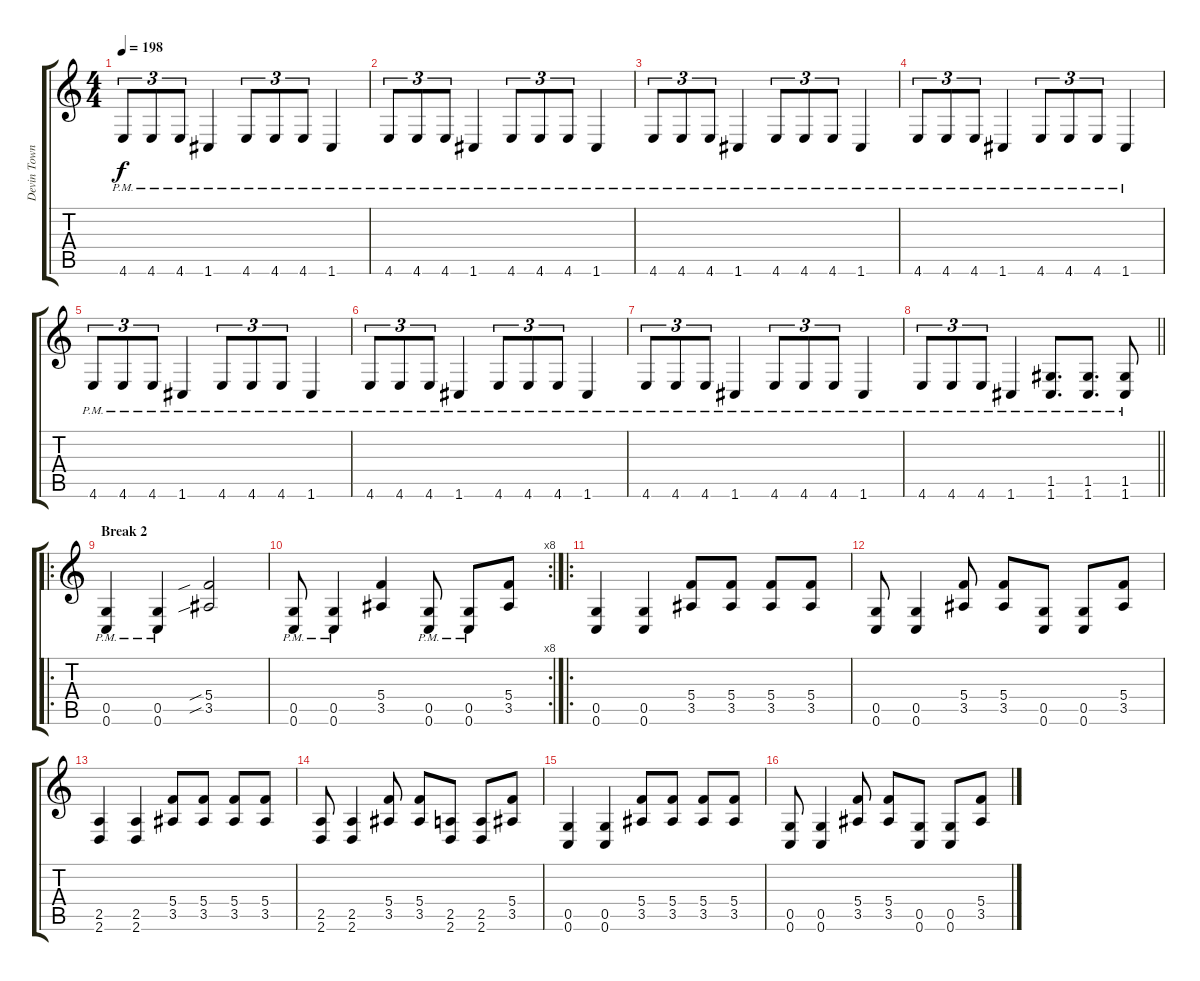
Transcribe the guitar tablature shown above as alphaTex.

\track ("Devin Townsend" "Devin Town") {instrument distortionguitar}
\staff {score tabs}
\tuning (E4 C4 G3 C3 G2 C2) {hide}
\ts (4 4)
\tempo 198
\clef g2
\ks c
4.6{pm}.8{tu (3 2) dy f} 4.6{pm}.8{tu (3 2)} 4.6{pm}.8{tu (3 2)} 1.6{pm}.4 4.6{pm}.8{tu (3 2)} 4.6{pm}.8{tu (3 2)} 4.6{pm}.8{tu (3 2)} 1.6{pm}.4 |
4.6{pm}.8{tu (3 2)} 4.6{pm}.8{tu (3 2)} 4.6{pm}.8{tu (3 2)} 1.6{pm}.4 4.6{pm}.8{tu (3 2)} 4.6{pm}.8{tu (3 2)} 4.6{pm}.8{tu (3 2)} 1.6{pm}.4 |
4.6{pm}.8{tu (3 2)} 4.6{pm}.8{tu (3 2)} 4.6{pm}.8{tu (3 2)} 1.6{pm}.4 4.6{pm}.8{tu (3 2)} 4.6{pm}.8{tu (3 2)} 4.6{pm}.8{tu (3 2)} 1.6{pm}.4 |
4.6{pm}.8{tu (3 2)} 4.6{pm}.8{tu (3 2)} 4.6{pm}.8{tu (3 2)} 1.6{pm}.4 4.6{pm}.8{tu (3 2)} 4.6{pm}.8{tu (3 2)} 4.6{pm}.8{tu (3 2)} 1.6{pm}.4 |
4.6{pm}.8{tu (3 2)} 4.6{pm}.8{tu (3 2)} 4.6{pm}.8{tu (3 2)} 1.6{pm}.4 4.6{pm}.8{tu (3 2)} 4.6{pm}.8{tu (3 2)} 4.6{pm}.8{tu (3 2)} 1.6{pm}.4 |
4.6{pm}.8{tu (3 2)} 4.6{pm}.8{tu (3 2)} 4.6{pm}.8{tu (3 2)} 1.6{pm}.4 4.6{pm}.8{tu (3 2)} 4.6{pm}.8{tu (3 2)} 4.6{pm}.8{tu (3 2)} 1.6{pm}.4 |
4.6{pm}.8{tu (3 2)} 4.6{pm}.8{tu (3 2)} 4.6{pm}.8{tu (3 2)} 1.6{pm}.4 4.6{pm}.8{tu (3 2)} 4.6{pm}.8{tu (3 2)} 4.6{pm}.8{tu (3 2)} 1.6{pm}.4 |
\barLineRight lightlight
4.6{pm}.8{tu (3 2)} 4.6{pm}.8{tu (3 2)} 4.6{pm}.8{tu (3 2)} 1.6{pm}.4 (1.5{pm} 1.6{pm}).8{d} (1.5{pm} 1.6{pm}).8{d} (1.5{pm} 1.6{pm}).8 |
\ro
\section ("" "Break 2")
(0.5{pm} 0.6{pm}).4 (0.5{pm} 0.6{pm}).4 (5.4{sib} 3.5{sib}).2 |
\rc 8
(0.5{pm} 0.6{pm}).8 (0.5{pm} 0.6{pm}).4 (5.4 3.5).4 (0.5{pm} 0.6{pm}).8 (0.5{pm} 0.6{pm}).8 (5.4 3.5).8 |
\ro
(0.5 0.6).4 (0.5 0.6).4 (5.4 3.5).8 (5.4 3.5).8 (5.4 3.5).8 (5.4 3.5).8 |
(0.5 0.6).8 (0.5 0.6).4 (5.4 3.5).8 (5.4 3.5).8 (0.5 0.6).8 (0.5 0.6).8 (5.4 3.5).8 |
(2.5 2.6).4 (2.5 2.6).4 (5.4 3.5).8 (5.4 3.5).8 (5.4 3.5).8 (5.4 3.5).8 |
(2.5 2.6).8 (2.5 2.6).4 (5.4 3.5).8 (5.4 3.5).8 (2.5 2.6).8 (2.5 2.6).8 (5.4 3.5).8 |
(0.5 0.6).4 (0.5 0.6).4 (5.4 3.5).8 (5.4 3.5).8 (5.4 3.5).8 (5.4 3.5).8 |
(0.5 0.6).8 (0.5 0.6).4 (5.4 3.5).8 (5.4 3.5).8 (0.5 0.6).8 (0.5 0.6).8 (5.4 3.5).8
